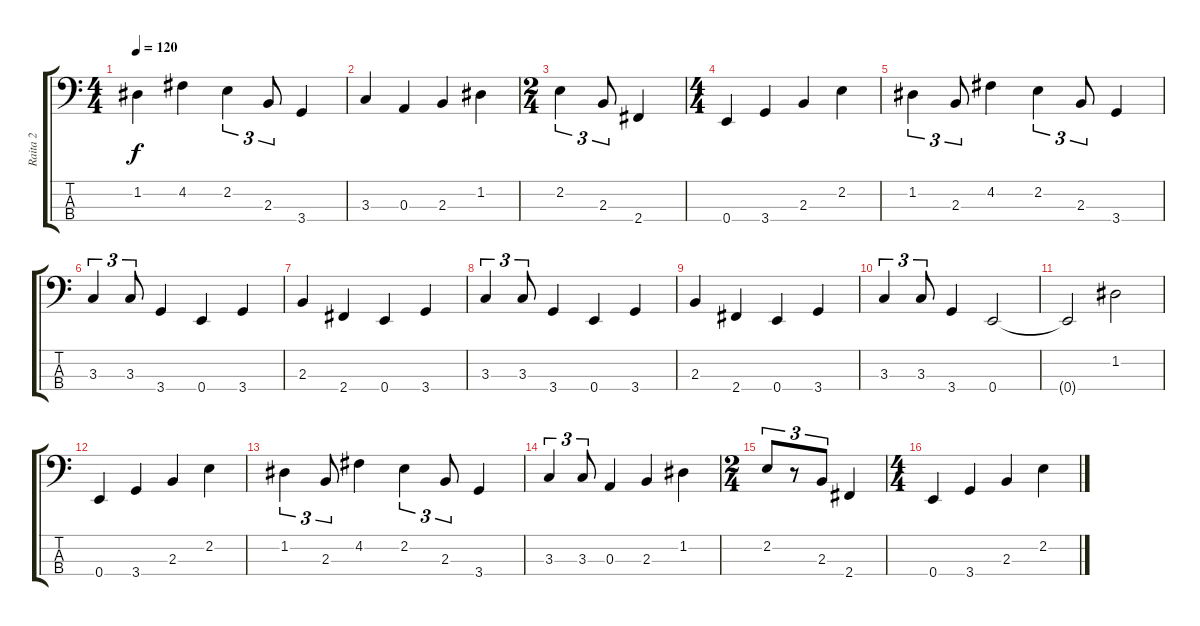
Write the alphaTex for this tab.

\track ("Raita 2" "Raita 2") {instrument electricbasspick}
\staff {score tabs}
\tuning (G2 D2 A1 E1) {hide}
\ts (4 4)
\tempo 120
\clef f4
\ks c
1.2.4{dy f} 4.2.4 2.2.4{tu (3 2)} 2.3.8{tu (3 2)} 3.4.4 |
3.3.4 0.3.4 2.3.4 1.2.4 |
\ts (2 4)
2.2.4{tu (3 2)} 2.3.8{tu (3 2)} 2.4.4 |
\ts (4 4)
0.4.4 3.4.4 2.3.4 2.2.4 |
1.2.4{tu (3 2)} 2.3.8{tu (3 2)} 4.2.4 2.2.4{tu (3 2)} 2.3.8{tu (3 2)} 3.4.4 |
3.3.4{tu (3 2)} 3.3.8{tu (3 2)} 3.4.4 0.4.4 3.4.4 |
2.3.4 2.4.4 0.4.4 3.4.4 |
3.3.4{tu (3 2)} 3.3.8{tu (3 2)} 3.4.4 0.4.4 3.4.4 |
2.3.4 2.4.4 0.4.4 3.4.4 |
3.3.4{tu (3 2)} 3.3.8{tu (3 2)} 3.4.4 0.4.2 |
0.4{t}.2 1.2.2 |
0.4.4 3.4.4 2.3.4 2.2.4 |
1.2.4{tu (3 2)} 2.3.8{tu (3 2)} 4.2.4 2.2.4{tu (3 2)} 2.3.8{tu (3 2)} 3.4.4 |
3.3.4{tu (3 2)} 3.3.8{tu (3 2)} 0.3.4 2.3.4 1.2.4 |
\ts (2 4)
2.2.8{tu (3 2)} r.8{tu (3 2)} 2.3.8{tu (3 2)} 2.4.4 |
\ts (4 4)
0.4.4 3.4.4 2.3.4 2.2.4
